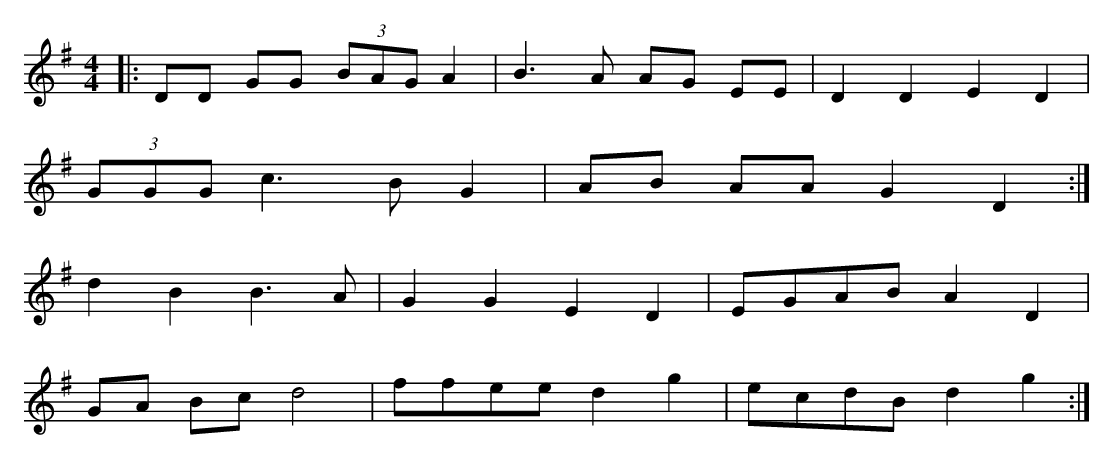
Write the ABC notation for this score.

X:1
M:4/4
K:G
|:DD GG (3BAG A2|B3 A AG EE|D2 D2 E2 D2|
(3GGG c3 B G2|AB AA G2 D2:|
d2 B2 B3 A|G2 G2 E2 D2|EGAB A2 D2|
GA Bc d4|ffee d2 g2|ecdB d2 g2:|
